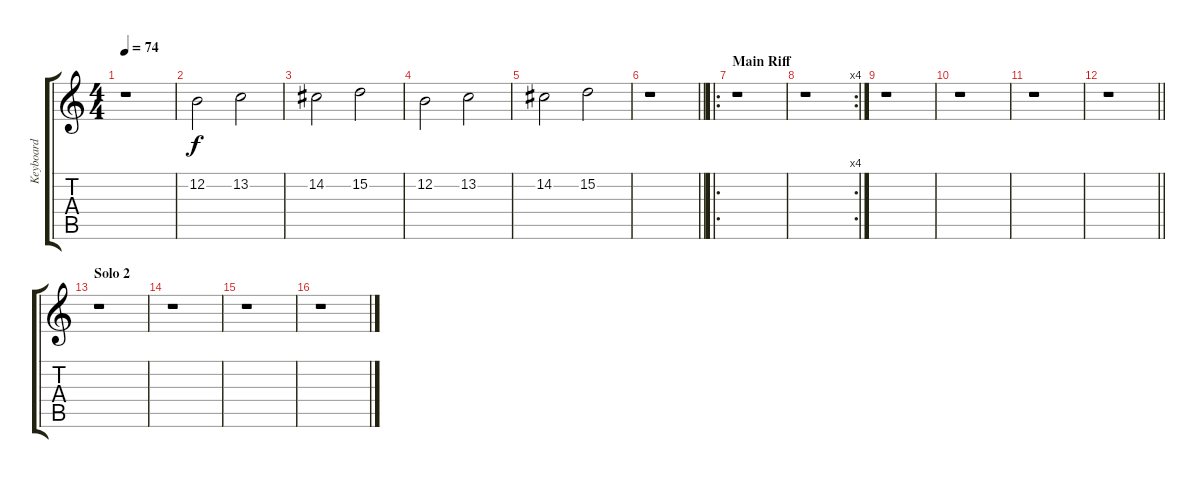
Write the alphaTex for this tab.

\track ("Keyboard" "Keyboard") {instrument stringensemble2}
\staff {score tabs}
\tuning (E4 B3 G3 D3 A2 E2) {hide}
\ts (4 4)
\tempo 74
\clef g2
\ks c
r.1{dy f} |
12.2.2 13.2.2 |
14.2.2 15.2.2 |
12.2.2 13.2.2 |
14.2.2 15.2.2 |
\barLineRight lightlight
r.1 |
\ro
\section ("" "Main Riff")
r.1 |
\rc 4
r.1 |
r.1 |
r.1 |
r.1 |
\barLineRight lightlight
r.1 |
\section ("" "Solo 2")
r.1 |
r.1 |
r.1 |
r.1
